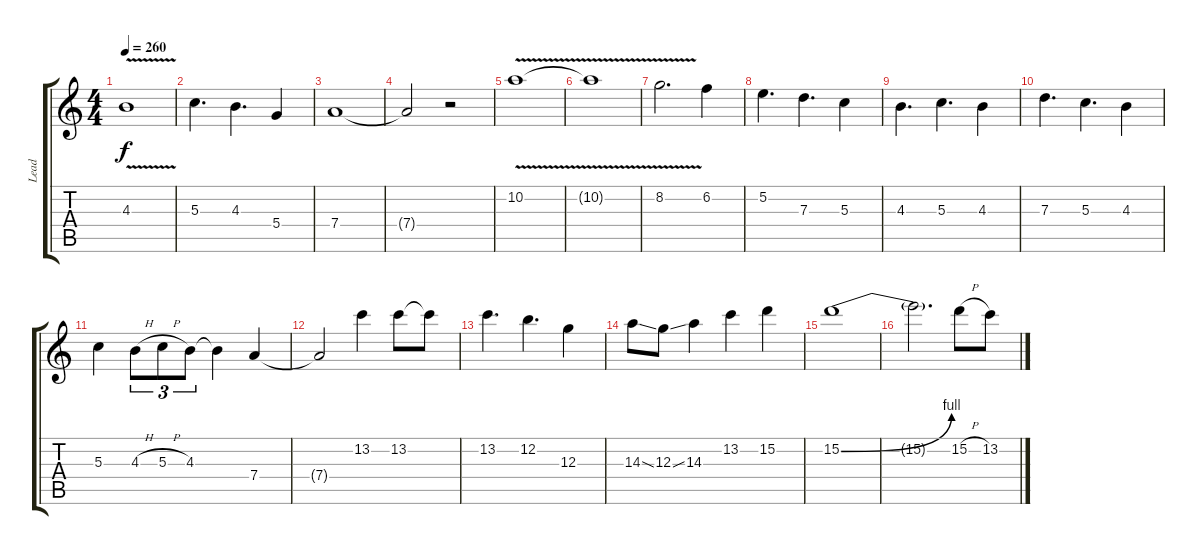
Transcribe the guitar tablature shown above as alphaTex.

\track ("Lead" "Lead") {instrument distortionguitar}
\staff {score tabs}
\tuning (E4 B3 G3 D3 A2 E2) {hide}
\ts (4 4)
\tempo 260
\clef g2
\ks c
4.3{v}.1{dy f} |
5.3.4{d} 4.3.4{d} 5.4.4 |
7.4.1 |
7.4{t}.2 r.2 |
10.2{v}.1 |
10.2{t}.1 |
8.2{v}.2{d} 6.2.4 |
5.2.4{d} 7.3.4{d} 5.3.4 |
4.3.4{d} 5.3.4{d} 4.3.4 |
7.3.4{d} 5.3.4{d} 4.3.4 |
5.3.4 4.3{h}.8{tu (3 2)} 5.3{h}.8{tu (3 2)} 4.3.8{tu (3 2)} 4.3{t}.4 7.4.4 |
7.4{t}.2 13.2.4 13.2.8 13.2{t}.8 |
13.2.4{d} 12.2.4{d} 12.3.4 |
14.3{ss}.8 12.3{ss}.8 14.3.4 13.2.4 15.2.4 |
15.2{be (bend 0 0 60 4)}.1 |
15.2{t}.2{d} 15.2{h}.8 13.2.8
